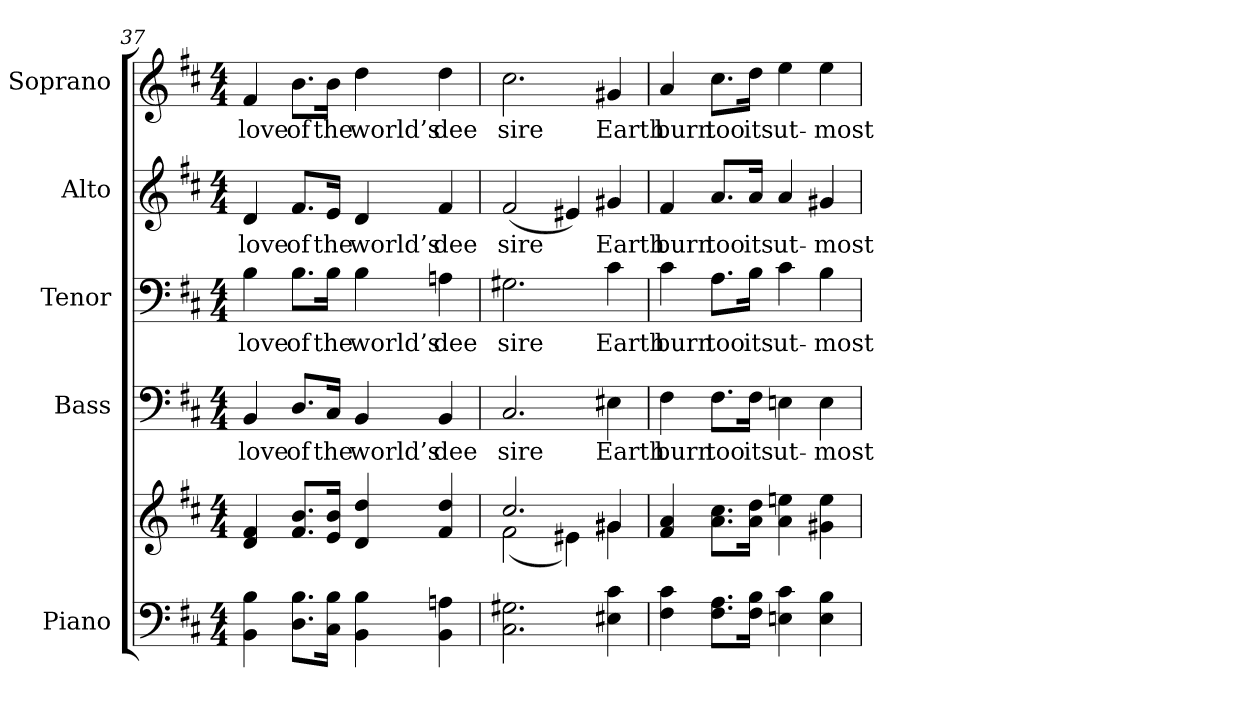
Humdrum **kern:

**kern	**kern	**kern	**text	**kern	**text	**kern	**text	**kern	**text
*part5	*part5	*part4	*part4	*part3	*part3	*part2	*part2	*part1	*part1
*staff6	*staff5	*staff4	*staff4	*staff3	*staff3	*staff2	*staff2	*staff1	*staff1
*I"Piano	*	*I"Bass	*	*I"Tenor	*	*I"Alto	*	*I"Soprano	*
*I'Pno.	*	*I'B.	*	*I'T.	*	*I'A.	*	*I'S.	*
*clefF4	*clefG2	*clefF4	*	*clefF4	*	*clefG2	*	*clefG2	*
*k[f#c#]	*k[f#c#]	*k[f#c#]	*	*k[f#c#]	*	*k[f#c#]	*	*k[f#c#]	*
*D:	*D:	*D:	*	*D:	*	*D:	*	*D:	*
*M4/4	*M4/4	*M4/4	*	*M4/4	*	*M4/4	*	*M4/4	*
=37	=37	=37	=37	=37	=37	=37	=37	=37	=37
!	!	!	!LO:LY:b:color=#000000	!	!	!	!	!	!
!	!	!	!	!	!LO:LY:b:color=#000000	!	!	!	!
!	!	!	!	!	!	!	!LO:LY:b:color=#000000	!	!
!	!	!	!	!	!	!	!	!	!LO:LY:b:color=#000000
4BBi\ 4Bi	4di/ 4f#i	4BBi/	love	4Bi\	love	4di/	love	4f#i/	love
!	!	!	!LO:LY:b:color=#000000	!	!	!	!	!	!
!	!	!	!	!	!LO:LY:b:color=#000000	!	!	!	!
!	!	!	!	!	!	!	!LO:LY:b:color=#000000	!	!
!	!	!	!	!	!	!	!	!	!LO:LY:b:color=#000000
8.Di\ 8.Bi\L	8.f#i/ 8.bi/L	8.Di/L	of	8.Bi\L	of	8.f#i/L	of	8.bi\L	of
!	!	!	!LO:LY:b:color=#000000	!	!	!	!	!	!
!	!	!	!	!	!LO:LY:b:color=#000000	!	!	!	!
!	!	!	!	!	!	!	!LO:LY:b:color=#000000	!	!
!	!	!	!	!	!	!	!	!	!LO:LY:b:color=#000000
16C#i\ 16Bi\Jk	16ei/ 16bi/Jk	16C#i/Jk	the	16Bi\Jk	the	16ei/Jk	the	16bi\Jk	the
!	!	!	!LO:LY:b:color=#000000	!	!	!	!	!	!
!	!	!	!	!	!LO:LY:b:color=#000000	!	!	!	!
!	!	!	!	!	!	!	!LO:LY:b:color=#000000	!	!
!	!	!	!	!	!	!	!	!	!LO:LY:b:color=#000000
4BBi\ 4Bi	4di/ 4ddi	4BBi/	world’s	4Bi\	world’s	4di/	world’s	4ddi\	world’s
!	!	!	!LO:LY:b:color=#000000	!	!	!	!	!	!
!	!	!	!	!	!LO:LY:b:color=#000000	!	!	!	!
!	!	!	!	!	!	!	!LO:LY:b:color=#000000	!	!
!	!	!	!	!	!	!	!	!	!LO:LY:b:color=#000000
4BBi\ 4Ani	4f#i/ 4ddi	4BBi/	dee	4Ani\	dee	4f#i/	dee	4ddi\	dee
!!LO:PB:g=z
=38	=38	=38	=38	=38	=38	=38	=38	=38	=38
*	*^	*	*	*	*	*	*	*	*
!	!	!	!	!LO:LY:b:color=#000000	!	!	!	!	!	!
!	!	!	!	!	!	!LO:LY:b:color=#000000	!	!	!	!
!	!	!	!	!	!	!	!	!LO:LY:b:color=#000000	!	!
!	!	!	!	!	!	!	!	!	!	!LO:LY:b:color=#000000
2.C#i\ 2.G#Xi	2.cc#i/	(2f#i\	2.C#i/	sire	2.G#Xi\	sire	(2f#i/	sire	2.cc#i\	sire
.	.	4e#Xi\)	.	.	.	.	4e#Xi/)	.	.	.
!	!	!	!	!LO:LY:b:color=#000000	!	!	!	!	!	!
!	!	!	!	!	!	!LO:LY:b:color=#000000	!	!	!	!
!	!	!	!	!	!	!	!	!LO:LY:b:color=#000000	!	!
!	!	!	!	!	!	!	!	!	!	!LO:LY:b:color=#000000
4E#Xi\ 4c#i	4g#Xi/	4g#i\	4E#Xi\	Earth	4c#i\	Earth	4g#Xi/	Earth	4g#Xi/	Earth
*	*v	*v	*	*	*	*	*	*	*	*
=39	=39	=39	=39	=39	=39	=39	=39	=39	=39
*	*^	*	*	*	*	*	*	*	*
!	!	!	!	!LO:LY:b:color=#000000	!	!	!	!	!	!
*	*v	*v	*	*	*	*	*	*	*	*
*	*^	*	*	*	*	*	*	*	*
!	!	!	!	!	!	!LO:LY:b:color=#000000	!	!	!	!
*	*v	*v	*	*	*	*	*	*	*	*
*	*^	*	*	*	*	*	*	*	*
!	!	!	!	!	!	!	!	!LO:LY:b:color=#000000	!	!
*	*v	*v	*	*	*	*	*	*	*	*
*	*^	*	*	*	*	*	*	*	*
!	!	!	!	!	!	!	!	!	!	!LO:LY:b:color=#000000
*	*v	*v	*	*	*	*	*	*	*	*
4F#i\ 4c#i	4f#i/ 4ai	4F#i\	burn	4c#i\	burn	4f#i/	burn	4ai/	burn
!	!	!	!LO:LY:b:color=#000000	!	!	!	!	!	!
!	!	!	!	!	!LO:LY:b:color=#000000	!	!	!	!
!	!	!	!	!	!	!	!LO:LY:b:color=#000000	!	!
!	!	!	!	!	!	!	!	!	!LO:LY:b:color=#000000
8.F#i\ 8.Ai\L	8.ai\ 8.cc#i\L	8.F#i\L	too	8.Ai\L	too	8.ai/L	too	8.cc#i\L	too
!	!	!	!LO:LY:b:color=#000000	!	!	!	!	!	!
!	!	!	!	!	!LO:LY:b:color=#000000	!	!	!	!
!	!	!	!	!	!	!	!LO:LY:b:color=#000000	!	!
!	!	!	!	!	!	!	!	!	!LO:LY:b:color=#000000
16F#i\ 16Bi\Jk	16ai\ 16ddi\Jk	16F#i\Jk	its	16Bi\Jk	its	16ai/Jk	its	16ddi\Jk	its
!	!	!	!LO:LY:b:color=#000000	!	!	!	!	!	!
!	!	!	!	!	!LO:LY:b:color=#000000	!	!	!	!
!	!	!	!	!	!	!	!LO:LY:b:color=#000000	!	!
!	!	!	!	!	!	!	!	!	!LO:LY:b:color=#000000
4Eni\ 4c#i	4ai\ 4eeni	4Eni\	ut-	4c#i\	ut-	4ai/	ut-	4eei\	ut-
!	!	!	!LO:LY:b:color=#000000	!	!	!	!	!	!
!	!	!	!	!	!LO:LY:b:color=#000000	!	!	!	!
!	!	!	!	!	!	!	!LO:LY:b:color=#000000	!	!
!	!	!	!	!	!	!	!	!	!LO:LY:b:color=#000000
4Ei\ 4Bi	4g#Xi\ 4eei	4Ei\	-most	4Bi\	-most	4g#Xi/	-most	4eei\	-most
=	=	=	=	=	=	=	=	=	=
*-	*-	*-	*-	*-	*-	*-	*-	*-	*-
